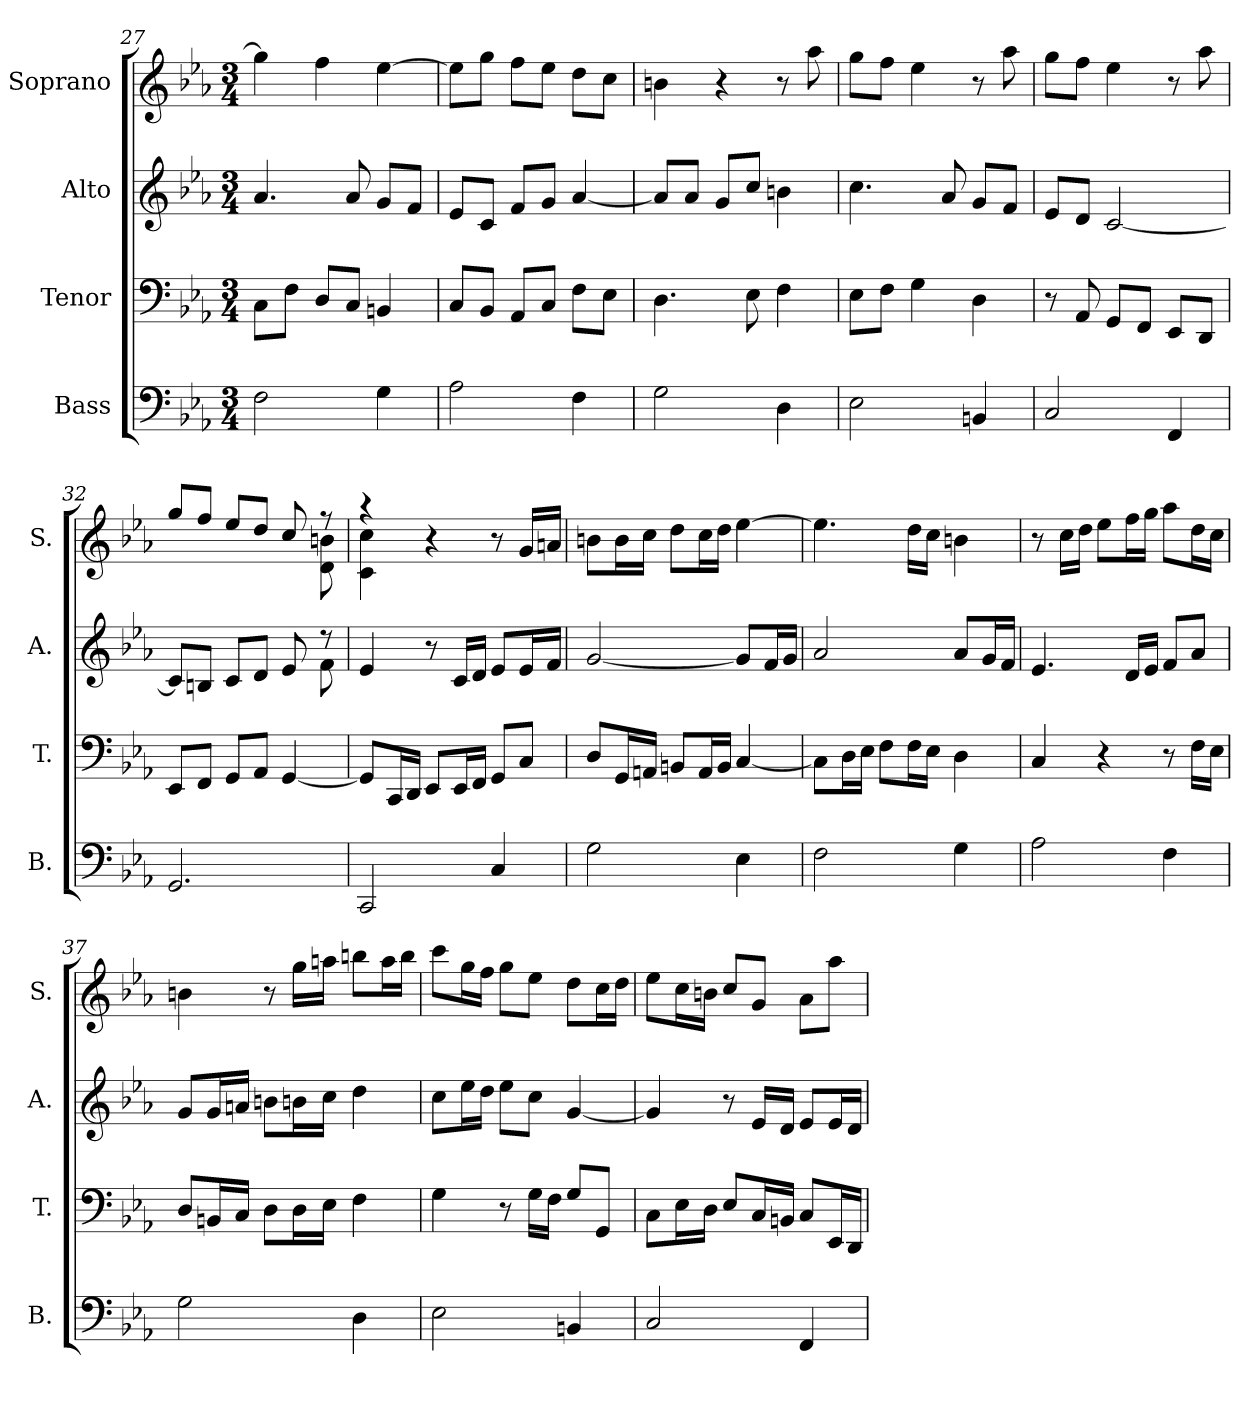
**kern	**kern	**kern	**kern
*part4	*part3	*part2	*part1
*staff4	*staff3	*staff2	*staff1
*I"Bass	*I"Tenor	*I"Alto	*I"Soprano
*I'B.	*I'T.	*I'A.	*I'S.
*clefF4	*clefF4	*clefG2	*clefG2
*k[b-e-a-]	*k[b-e-a-]	*k[b-e-a-]	*k[b-e-a-]
*M3/4	*M3/4	*M3/4	*M3/4
=27	=27	=27	=27
2F\	8C\L	4.a-/	4gg\]
.	8F\J	.	.
.	8D/L	.	4ff\
.	8C/J	8a-/	.
4G\	4BBn/	8g/L	[4ee-\
.	.	8f/J	.
=28	=28	=28	=28
2A-\	8C/L	8e-/L	8ee-\L]
.	8BB-/J	8c/J	8gg\J
.	8AA-/L	8f/L	8ff\L
.	8C/J	8g/J	8ee-\J
4F\	8F\L	[4a-/	8dd\L
.	8E-\J	.	8cc\J
=29	=29	=29	=29
2G\	4.D\	8a-/L]	4bn\
.	.	8a-/J	.
.	.	8g/L	4r
.	8E-\	8cc/J	.
4D\	4F\	4bn\	8r
.	.	.	8aa-\
=30	=30	=30	=30
2E-\	8E-\L	4.cc\	8gg\L
.	8F\J	.	8ff\J
.	4G\	.	4ee-\
.	.	8a-/	.
4BBn/	4D\	8g/L	8r
.	.	8f/J	8aa-\
!!LO:LB:g=z
=31	=31	=31	=31
2C/	8r	8e-/L	8gg\L
.	8AA-/	8d/J	8ff\J
.	8GG/L	[2c/	4ee-\
.	8FF/J	.	.
4FF/	8EE-/L	.	8r
.	8DD/J	.	8aa-\
=32	=32	=32	=32
*	*	*^	*^
2.GG/	8EE-/L	8c/L]	8ryy	8gg/L	8ryy
*	*	*v	*v	*	*
*	*	*	*v	*v
.	8FF/J	8Bn/J	8ff/J
.	8GG/L	8c/L	8ee-/L
.	8AA-/J	8d/J	8dd/J
.	[4GG/	8e-/	8cc/
*	*	*^	*^
.	.	8r	8f\	8r	8d\ 8bn\
*	*	*v	*v	*	*
=33	=33	=33	=33	=33
2CC/	8GG/L]	4e-/	4r	4c\ 4cc\
.	16CC/L	.	.	.
.	16DD/JJ	.	.	.
.	8EE-/L	8r	4r	2ryy
.	16EE-/L	16c/LL	.	.
.	16FF/JJ	16d/JJ	.	.
4C/	8GG/L	8e-/L	8r	.
.	8C/J	16e-/L	16g/LL	.
.	.	16f/JJ	16an/JJ	.
*	*	*	*v	*v
=34	=34	=34	=34
2G\	8D/L	[2g/	8bn\L
.	16GG/L	.	16b\L
.	16AAn/JJ	.	16cc\JJ
.	8BBn/L	.	8dd\L
.	16AA/L	.	16cc\L
.	16BB/JJ	.	16dd\JJ
4E-\	[4C/	8g/L]	[4ee-\
.	.	16f/L	.
.	.	16g/JJ	.
!!LO:PB:g=z
=35	=35	=35	=35
2F\	8C\L]	2a-/	4.ee-\]
.	16D\L	.	.
.	16E-\JJ	.	.
.	8F\L	.	.
.	16F\L	.	16dd\LL
.	16E-\JJ	.	16cc\JJ
4G\	4D\	8a-/L	4bn\
.	.	16g/L	.
.	.	16f/JJ	.
=36	=36	=36	=36
2A-\	4C/	4.e-/	8r
.	.	.	16cc\LL
.	.	.	16dd\JJ
.	4r	.	8ee-\L
.	.	16d/LL	16ff\L
.	.	16e-/JJ	16gg\JJ
4F\	8r	8f/L	8aa-\L
.	16F\LL	8a-/J	16dd\L
.	16E-\JJ	.	16cc\JJ
=37	=37	=37	=37
2G\	8D/L	8g/L	4bn\
.	16BBn/L	16g/L	.
.	16C/JJ	16an/JJ	.
.	8D\L	8bn\L	8r
.	16D\L	16bn\L	16gg\LL
.	16E-\JJ	16cc\JJ	16aan\JJ
4D\	4F\	4dd\	8bbn\L
.	.	.	16aa\L
.	.	.	16bb\JJ
=38	=38	=38	=38
2E-\	4G\	8cc\L	8ccc\L
.	.	16ee-\L	16gg\L
.	.	16dd\JJ	16ff\JJ
.	8r	8ee-\L	8gg\L
.	16G\LL	8cc\J	8ee-\J
.	16F\JJ	.	.
4BBn/	8G/L	[4g/	8dd\L
.	8GG/J	.	16cc\L
.	.	.	16dd\JJ
!!LO:LB:g=z
=39	=39	=39	=39
2C/	8C\L	4g/]	8ee-\L
.	16E-\L	.	16cc\L
.	16D\JJ	.	16bn\JJ
.	8E-/L	8r	8cc/L
.	16C/L	16e-/LL	8g/J
.	16BBn/JJ	16d/JJ	.
4FF/	8C/L	8e-/L	8a-\L
.	16EE-/L	16e-/L	8aa-\J
.	16DD/JJ	16d/JJ	.
=	=	=	=
*-	*-	*-	*-
